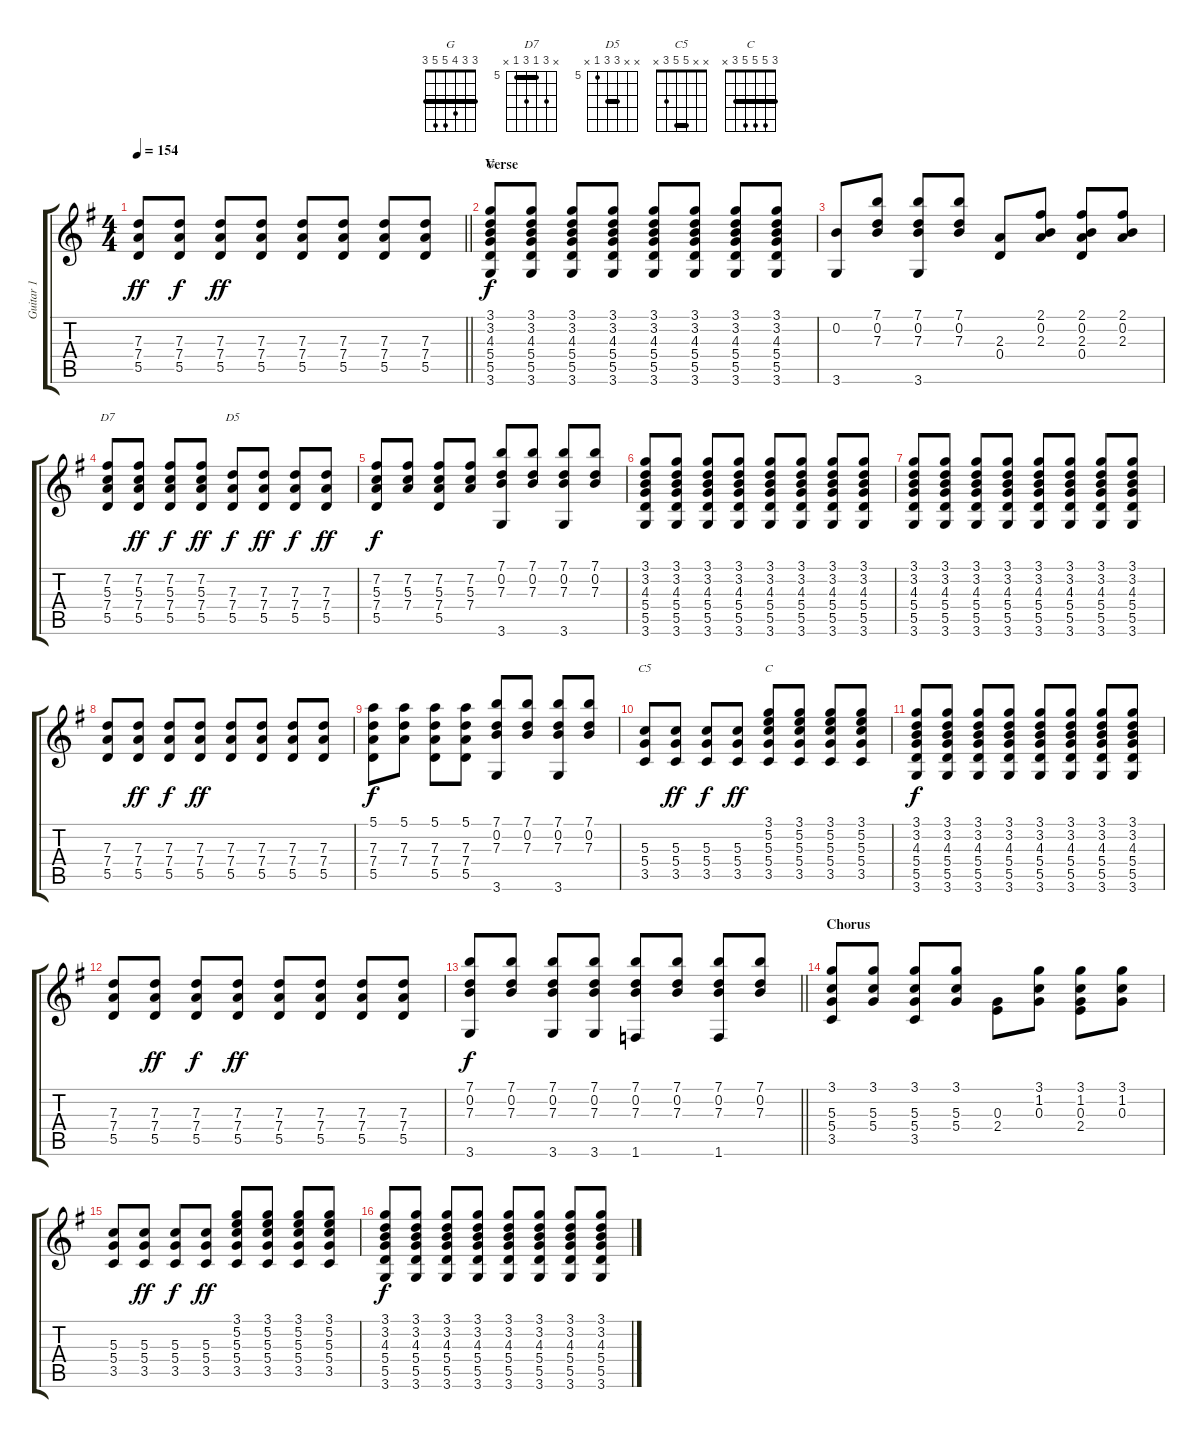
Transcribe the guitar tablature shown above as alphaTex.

\track ("Guitar 1" "Guitar 1") {instrument electricguitarclean}
\staff {score tabs}
\tuning (E4 B3 G3 D3 A2 E2) {hide}
\chord ("G" 3 3 4 5 5 3) {barre 3}
\chord ("D7" x 7 5 7 5 x) {firstfret 5 barre 5}
\chord ("D5" x x 7 7 5 x) {firstfret 5 barre 7}
\chord ("C5" x x 5 5 3 x) {barre 5}
\chord ("C" 3 5 5 5 3 x) {barre 3}
\ts (4 4)
\tempo 154
\clef g2
\barLineRight lightlight
\ks g
(7.3 7.4 5.5).8{dy ff} (7.3 7.4 5.5).8{dy f} (7.3 7.4 5.5).8{dy ff} (7.3 7.4 5.5).8 (7.3 7.4 5.5).8 (7.3 7.4 5.5).8 (7.3 7.4 5.5).8 (7.3 7.4 5.5).8 |
\section ("" "Verse")
(3.1 3.2 4.3 5.4 5.5 3.6).8{ch "G" dy f} (3.1 3.2 4.3 5.4 5.5 3.6).8 (3.1 3.2 4.3 5.4 5.5 3.6).8 (3.1 3.2 4.3 5.4 5.5 3.6).8 (3.1 3.2 4.3 5.4 5.5 3.6).8 (3.1 3.2 4.3 5.4 5.5 3.6).8 (3.1 3.2 4.3 5.4 5.5 3.6).8 (3.1 3.2 4.3 5.4 5.5 3.6).8 |
(0.2 3.6).8 (7.1 0.2 7.3).8 (7.1 0.2 7.3 3.6).8 (7.1 0.2 7.3).8 (2.3 0.4).8 (2.1 0.2 2.3).8 (2.1 0.2 2.3 0.4).8 (2.1 0.2 2.3).8 |
(7.2 5.3 7.4 5.5).8{ch "D7"} (7.2 5.3 7.4 5.5).8{dy ff} (7.2 5.3 7.4 5.5).8{dy f} (7.2 5.3 7.4 5.5).8{dy ff} (7.3 7.4 5.5).8{ch "D5" dy f} (7.3 7.4 5.5).8{dy ff} (7.3 7.4 5.5).8{dy f} (7.3 7.4 5.5).8{dy ff} |
(7.2 5.3 7.4 5.5).8{dy f} (7.2 5.3 7.4).8 (7.2 5.3 7.4 5.5).8 (7.2 5.3 7.4).8 (7.1 0.2 7.3 3.6).8 (7.1 0.2 7.3).8 (7.1 0.2 7.3 3.6).8 (7.1 0.2 7.3).8 |
(3.1 3.2 4.3 5.4 5.5 3.6).8 (3.1 3.2 4.3 5.4 5.5 3.6).8 (3.1 3.2 4.3 5.4 5.5 3.6).8 (3.1 3.2 4.3 5.4 5.5 3.6).8 (3.1 3.2 4.3 5.4 5.5 3.6).8 (3.1 3.2 4.3 5.4 5.5 3.6).8 (3.1 3.2 4.3 5.4 5.5 3.6).8 (3.1 3.2 4.3 5.4 5.5 3.6).8 |
(3.1 3.2 4.3 5.4 5.5 3.6).8 (3.1 3.2 4.3 5.4 5.5 3.6).8 (3.1 3.2 4.3 5.4 5.5 3.6).8 (3.1 3.2 4.3 5.4 5.5 3.6).8 (3.1 3.2 4.3 5.4 5.5 3.6).8 (3.1 3.2 4.3 5.4 5.5 3.6).8 (3.1 3.2 4.3 5.4 5.5 3.6).8 (3.1 3.2 4.3 5.4 5.5 3.6).8 |
(7.3 7.4 5.5).8 (7.3 7.4 5.5).8{dy ff} (7.3 7.4 5.5).8{dy f} (7.3 7.4 5.5).8{dy ff} (7.3 7.4 5.5).8 (7.3 7.4 5.5).8 (7.3 7.4 5.5).8 (7.3 7.4 5.5).8 |
(5.1 7.3 7.4 5.5).8{dy f} (5.1 7.3 7.4).8 (5.1 7.3 7.4 5.5).8 (5.1 7.3 7.4 5.5).8 (7.1 0.2 7.3 3.6).8 (7.1 0.2 7.3).8 (7.1 0.2 7.3 3.6).8 (7.1 0.2 7.3).8 |
(5.3 5.4 3.5).8{ch "C5"} (5.3 5.4 3.5).8{dy ff} (5.3 5.4 3.5).8{dy f} (5.3 5.4 3.5).8{dy ff} (3.1 5.2 5.3 5.4 3.5).8{ch "C"} (3.1 5.2 5.3 5.4 3.5).8 (3.1 5.2 5.3 5.4 3.5).8 (3.1 5.2 5.3 5.4 3.5).8 |
(3.1 3.2 4.3 5.4 5.5 3.6).8{dy f} (3.1 3.2 4.3 5.4 5.5 3.6).8 (3.1 3.2 4.3 5.4 5.5 3.6).8 (3.1 3.2 4.3 5.4 5.5 3.6).8 (3.1 3.2 4.3 5.4 5.5 3.6).8 (3.1 3.2 4.3 5.4 5.5 3.6).8 (3.1 3.2 4.3 5.4 5.5 3.6).8 (3.1 3.2 4.3 5.4 5.5 3.6).8 |
(7.3 7.4 5.5).8 (7.3 7.4 5.5).8{dy ff} (7.3 7.4 5.5).8{dy f} (7.3 7.4 5.5).8{dy ff} (7.3 7.4 5.5).8 (7.3 7.4 5.5).8 (7.3 7.4 5.5).8 (7.3 7.4 5.5).8 |
\barLineRight lightlight
(7.1 0.2 7.3 3.6).8{dy f} (7.1 0.2 7.3).8 (7.1 0.2 7.3 3.6).8 (7.1 0.2 7.3 3.6).8 (7.1 0.2 7.3 1.6).8 (7.1 0.2 7.3).8 (7.1 0.2 7.3 1.6).8 (7.1 0.2 7.3).8 |
\section ("" "Chorus")
(3.1 5.3 5.4 3.5).8 (3.1 5.3 5.4).8 (3.1 5.3 5.4 3.5).8 (3.1 5.3 5.4).8 (0.3 2.4).8 (3.1 1.2 0.3).8 (3.1 1.2 0.3 2.4).8 (3.1 1.2 0.3).8 |
(5.3 5.4 3.5).8 (5.3 5.4 3.5).8{dy ff} (5.3 5.4 3.5).8{dy f} (5.3 5.4 3.5).8{dy ff} (3.1 5.2 5.3 5.4 3.5).8 (3.1 5.2 5.3 5.4 3.5).8 (3.1 5.2 5.3 5.4 3.5).8 (3.1 5.2 5.3 5.4 3.5).8 |
(3.1 3.2 4.3 5.4 5.5 3.6).8{dy f} (3.1 3.2 4.3 5.4 5.5 3.6).8 (3.1 3.2 4.3 5.4 5.5 3.6).8 (3.1 3.2 4.3 5.4 5.5 3.6).8 (3.1 3.2 4.3 5.4 5.5 3.6).8 (3.1 3.2 4.3 5.4 5.5 3.6).8 (3.1 3.2 4.3 5.4 5.5 3.6).8 (3.1 3.2 4.3 5.4 5.5 3.6).8
